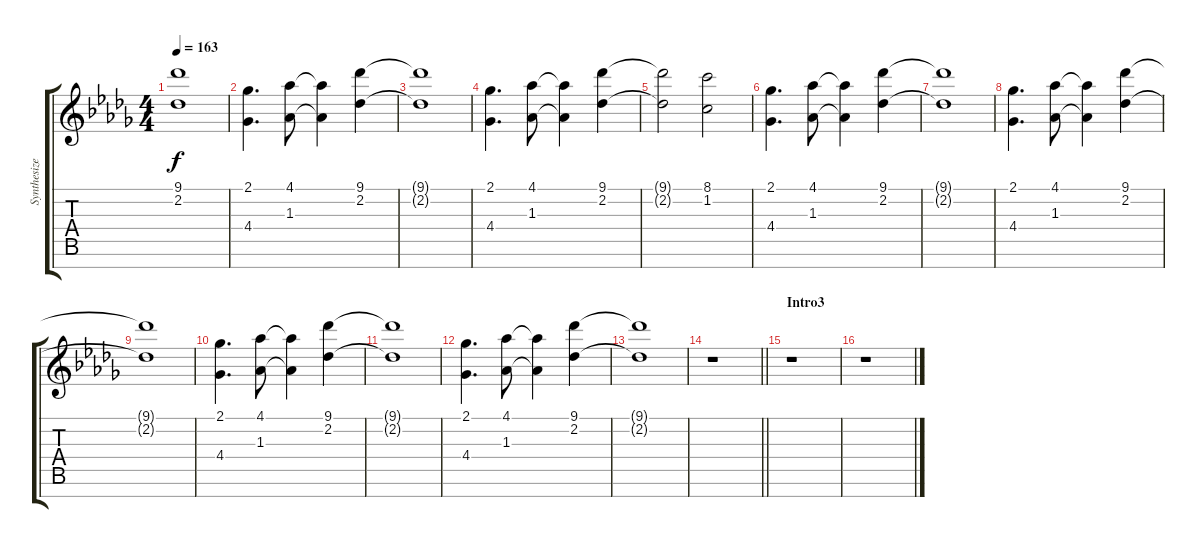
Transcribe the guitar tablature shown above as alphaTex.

\track ("Synthesizer" "Synthesize") {instrument pad1newage}
\staff {score tabs}
\tuning (E5 B4 G4 D4 A3 E3 B2) {hide}
\ts (4 4)
\tempo 163
\clef g2
\ks db
(9.1{t} 2.2{t}).1{dy f} |
(2.1 4.4).4{d} (4.1 1.3).8 (4.1{t} 1.3{t}).4 (9.1 2.2).4 |
(9.1{t} 2.2{t}).1 |
(2.1 4.4).4{d} (4.1 1.3).8 (4.1{t} 1.3{t}).4 (9.1 2.2).4 |
(9.1{t} 2.2{t}).2 (8.1 1.2).2 |
(2.1 4.4).4{d} (4.1 1.3).8 (4.1{t} 1.3{t}).4 (9.1 2.2).4 |
(9.1{t} 2.2{t}).1 |
(2.1 4.4).4{d} (4.1 1.3).8 (4.1{t} 1.3{t}).4 (9.1 2.2).4 |
(9.1{t} 2.2{t}).1 |
(2.1 4.4).4{d} (4.1 1.3).8 (4.1{t} 1.3{t}).4 (9.1 2.2).4 |
(9.1{t} 2.2{t}).1 |
(2.1 4.4).4{d} (4.1 1.3).8 (4.1{t} 1.3{t}).4 (9.1 2.2).4 |
(9.1{t} 2.2{t}).1 |
\barLineRight lightlight
r.1 |
\section ("" "Intro3")
r.1 |
r.1
